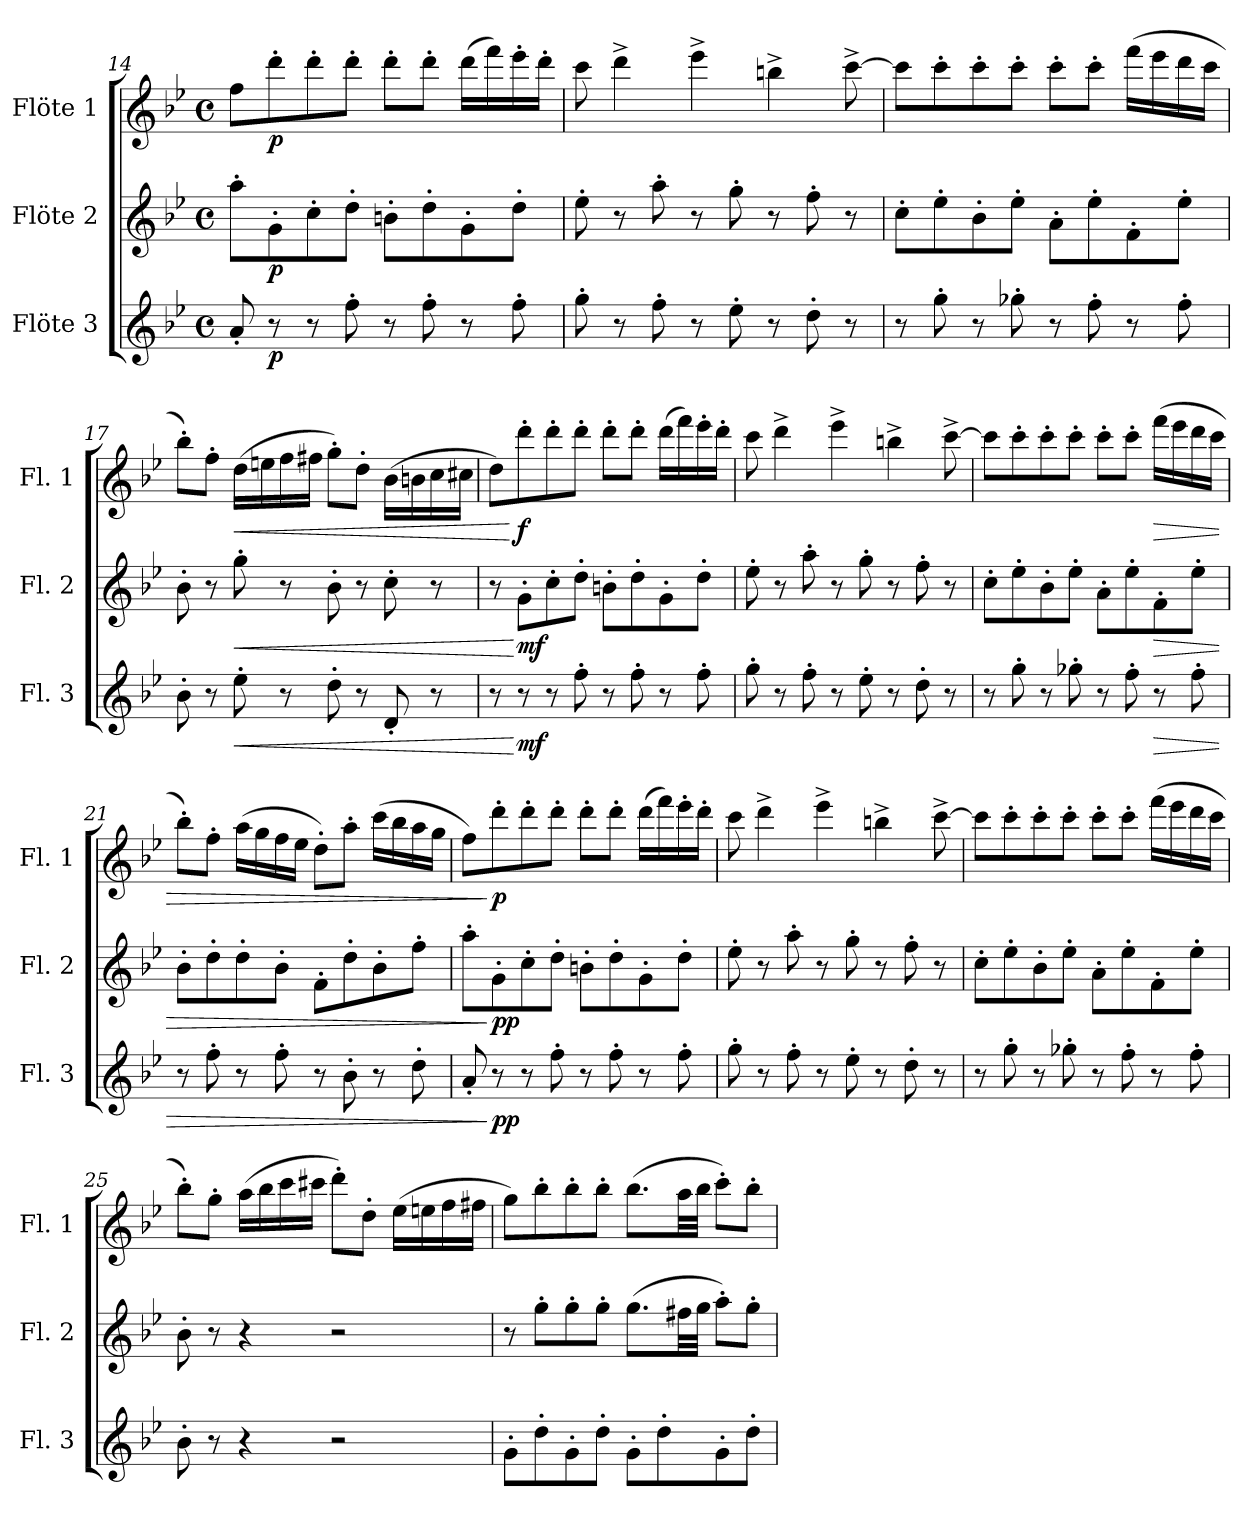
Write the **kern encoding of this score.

**kern	**dynam	**kern	**dynam	**kern	**dynam
*part3	*part3	*part2	*part2	*part1	*part1
*staff3	*staff3	*staff2	*staff2	*staff1	*staff1
*I"Flöte 3	*	*I"Flöte 2	*	*I"Flöte 1	*
*I'Fl. 3	*	*I'Fl. 2	*	*I'Fl. 1	*
!!LO:LB:g=z
*clefG2	*	*clefG2	*	*clefG2	*
*k[b-e-]	*	*k[b-e-]	*	*k[b-e-]	*
*M4/4	*	*M4/4	*	*M4/4	*
*met(c)	*	*met(c)	*	*met(c)	*
=14	=14	=14	=14	=14	=14
8a'/	.	8aa'\L	.	8ff\L	.
!	!LO:DY:b	!	!LO:DY:b	!	!LO:DY:b
8r	p	8g'\	p	8ddd'\	p
8r	.	8cc'\	.	8ddd'\	.
8ff'\	.	8dd'\J	.	8ddd'\J	.
8r	.	8bn'\L	.	8ddd'\L	.
8ff'\	.	8dd'\	.	8ddd'\J	.
8r	.	8g'\	.	(>16ddd\LL	.
.	.	.	.	16fff\)	.
8ff'\	.	8dd'\J	.	16eee-'\	.
.	.	.	.	16ddd'\JJ	.
=15	=15	=15	=15	=15	=15
8gg'\	.	8ee-'\	.	8ccc\	.
8r	.	8r	.	4ddd^\	.
8ff'\	.	8aa'\	.	.	.
8r	.	8r	.	4eee-^\	.
8ee-'\	.	8gg'\	.	.	.
8r	.	8r	.	4bbn^\	.
8dd'\	.	8ff'\	.	.	.
8r	.	8r	.	[8ccc^\	.
=16	=16	=16	=16	=16	=16
8r	.	8cc'\L	.	8ccc\L]	.
8gg'\	.	8ee-'\	.	8ccc'\	.
8r	.	8b-'\	.	8ccc'\	.
8gg-X'\	.	8ee-'\J	.	8ccc'\J	.
8r	.	8a'\L	.	8ccc'\L	.
8ff'\	.	8ee-'\	.	8ccc'\J	.
8r	.	8f'\	.	(>16fff\LL	.
.	.	.	.	16eee-\	.
8ff'\	.	8ee-'\J	.	16ddd\	.
.	.	.	.	16ccc\JJ	.
!!LO:LB:g=z
=17	=17	=17	=17	=17	=17
8b-'\	.	8b-'\	.	8bb-'\L)	.
8r	.	8r	.	8ff'\J	.
!	!LO:HP:b	!	!LO:HP:b	!	!LO:HP:b
8ee-'\	<	8gg'\	<	(>16dd\LL	<
.	.	.	.	16een\	.
8r	.	8r	.	16ff\	.
.	.	.	.	16ff#X\JJ	.
8dd'\	.	8b-'\	.	8gg'\L)	.
8r	.	8r	.	8dd'\J	.
8d'/	.	8cc'\	.	(>16b-\LL	.
.	.	.	.	16bn\	.
8r	.	8r	.	16cc\	.
.	.	.	.	16cc#X\JJ	.
=18	=18	=18	=18	=18	=18
8r	.	8r	.	8dd\L)	.
!	!LO:DY:n=1:b	!	!LO:DY:n=1:b	!	!LO:DY:n=1:b
8r	[ mf	8g'\L	[ mf	8ddd'\	[ f
8r	.	8cc'\	.	8ddd'\	.
8ff'\	.	8dd'\J	.	8ddd'\J	.
8r	.	8bn'\L	.	8ddd'\L	.
8ff'\	.	8dd'\	.	8ddd'\J	.
8r	.	8g'\	.	(>16ddd\LL	.
.	.	.	.	16fff\)	.
8ff'\	.	8dd'\J	.	16eee-'\	.
.	.	.	.	16ddd'\JJ	.
=19	=19	=19	=19	=19	=19
8gg'\	.	8ee-'\	.	8ccc\	.
8r	.	8r	.	4ddd^\	.
8ff'\	.	8aa'\	.	.	.
8r	.	8r	.	4eee-^\	.
8ee-'\	.	8gg'\	.	.	.
8r	.	8r	.	4bbn^\	.
8dd'\	.	8ff'\	.	.	.
8r	.	8r	.	[8ccc^\	.
!!LO:PB:g=z
=20	=20	=20	=20	=20	=20
8r	.	8cc'\L	.	8ccc\L]	.
8gg'\	.	8ee-'\	.	8ccc'\	.
8r	.	8b-'\	.	8ccc'\	.
8gg-X'\	.	8ee-'\J	.	8ccc'\J	.
8r	.	8a'\L	.	8ccc'\L	.
8ff'\	.	8ee-'\	.	8ccc'\J	.
!	!LO:HP:b	!	!LO:HP:b	!	!LO:HP:b
8r	>	8f'\	>	(>16fff\LL	>
.	.	.	.	16eee-\	.
8ff'\	.	8ee-'\J	.	16ddd\	.
.	.	.	.	16ccc\JJ	.
=21	=21	=21	=21	=21	=21
8r	.	8b-'\L	.	8bb-'\L)	.
8ff'\	.	8dd'\	.	8ff'\J	.
8r	.	8dd'\	.	(>16aa\LL	.
.	.	.	.	16gg\	.
8ff'\	.	8b-'\J	.	16ff\	.
.	.	.	.	16ee-\JJ	.
8r	.	8f'\L	.	8dd'\L)	.
8b-'\	.	8dd'\	.	8aa'\J	.
8r	.	8b-'\	.	(>16ccc\LL	.
.	.	.	.	16bb-\	.
8dd'\	.	8ff'\J	.	16aa\	.
.	.	.	.	16gg\JJ	.
=22	=22	=22	=22	=22	=22
8a'/	.	8aa'\L	.	8ff\L)	.
!	!LO:DY:n=1:b	!	!	!	!
!	!LO:DY:n=2:b	!	!LO:DY:n=1:b	!	!
!	!	!	!LO:DY:n=2:b	!	!LO:DY:n=1:b
8r	] p p	8g'\	] p p	8ddd'\	] p
8r	.	8cc'\	.	8ddd'\	.
8ff'\	.	8dd'\J	.	8ddd'\J	.
8r	.	8bn'\L	.	8ddd'\L	.
8ff'\	.	8dd'\	.	8ddd'\J	.
8r	.	8g'\	.	(>16ddd\LL	.
.	.	.	.	16fff\)	.
8ff'\	.	8dd'\J	.	16eee-'\	.
.	.	.	.	16ddd'\JJ	.
!!LO:LB:g=z
=23	=23	=23	=23	=23	=23
8gg'\	.	8ee-'\	.	8ccc\	.
8r	.	8r	.	4ddd^\	.
8ff'\	.	8aa'\	.	.	.
8r	.	8r	.	4eee-^\	.
8ee-'\	.	8gg'\	.	.	.
8r	.	8r	.	4bbn^\	.
8dd'\	.	8ff'\	.	.	.
8r	.	8r	.	[8ccc^\	.
=24	=24	=24	=24	=24	=24
8r	.	8cc'\L	.	8ccc\L]	.
8gg'\	.	8ee-'\	.	8ccc'\	.
8r	.	8b-'\	.	8ccc'\	.
8gg-X'\	.	8ee-'\J	.	8ccc'\J	.
8r	.	8a'\L	.	8ccc'\L	.
8ff'\	.	8ee-'\	.	8ccc'\J	.
8r	.	8f'\	.	(>16fff\LL	.
.	.	.	.	16eee-\	.
8ff'\	.	8ee-'\J	.	16ddd\	.
.	.	.	.	16ccc\JJ	.
=25	=25	=25	=25	=25	=25
8b-'\	.	8b-'\	.	8bb-'\L)	.
8r	.	8r	.	8gg'\J	.
4r	.	4r	.	(>16aa\LL	.
.	.	.	.	16bb-\	.
.	.	.	.	16ccc\	.
.	.	.	.	16ccc#X\JJ	.
2r	.	2r	.	8ddd'\L)	.
.	.	.	.	8dd'\J	.
.	.	.	.	(>16ee-\LL	.
.	.	.	.	16een\	.
.	.	.	.	16ff\	.
.	.	.	.	16ff#X\JJ	.
!!LO:LB:g=z
=26	=26	=26	=26	=26	=26
8g'\L	.	8r	.	8gg\L)	.
8dd'\	.	8gg'\L	.	8bb-'\	.
8g'\	.	8gg'\	.	8bb-'\	.
8dd'\J	.	8gg'\J	.	8bb-'\J	.
8g'\L	.	(>8.gg\L	.	(>8.bb-\L	.
8dd'\	.	.	.	.	.
.	.	32ff#X\LL	.	32aa\LL	.
.	.	32gg\JJJ	.	32bb-\JJJ	.
8g'\	.	8aa'\L)	.	8ccc'\L)	.
8dd'\J	.	8gg'\J	.	8bb-'\J	.
=	=	=	=	=	=
*-	*-	*-	*-	*-	*-
